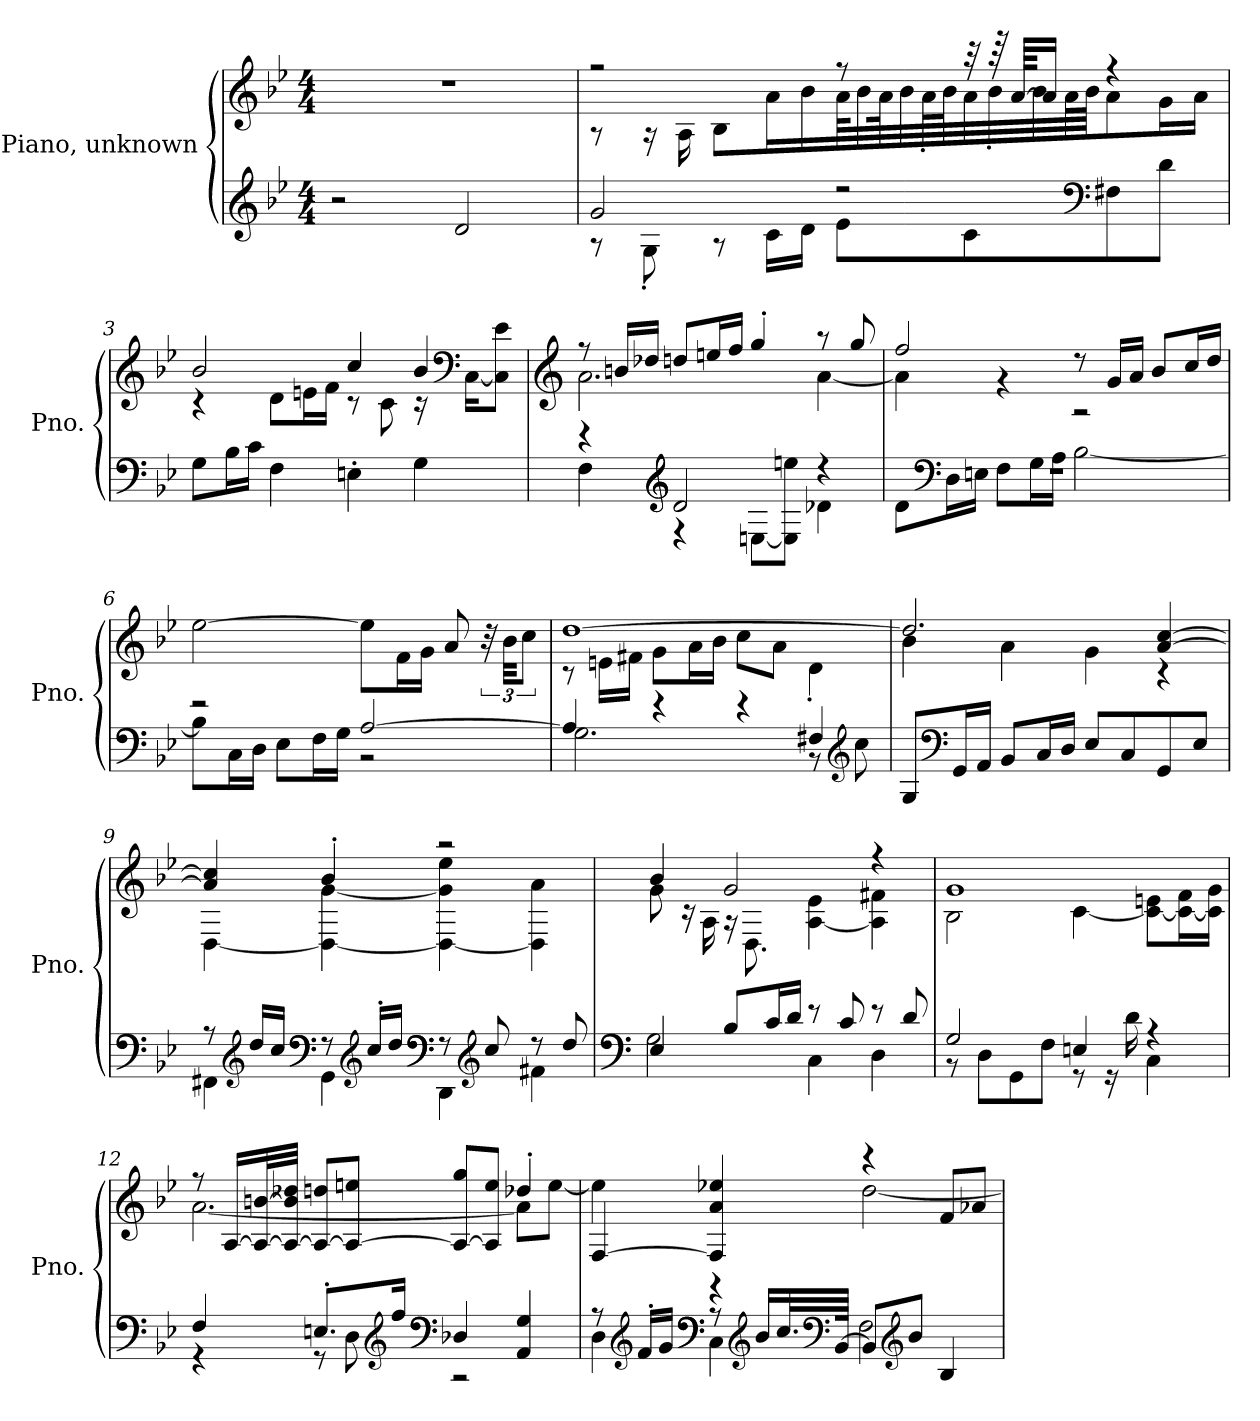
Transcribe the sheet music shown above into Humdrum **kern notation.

**kern	**kern
*part1	*part1
*staff2	*staff1
*I"Piano, unknown	*
*I'Pno.	*
*clefG2	*clefG2
*k[b-e-]	*k[b-e-]
*M4/4	*M4/4
*MM72	*MM72
=1	=1
2r	1r
2d/	.
=2	=2
*^	*^
2g/	8r	2r	8r
.	8G'\	.	16r
.	.	.	16A\
.	8r	.	8B-\L
.	16c\LL	.	16a\L
.	16d\JJ	.	16b-\
2r	8e-\L	8r	64a\KL
.	.	.	32b-\
.	.	.	64a\K
.	.	.	32b-\
.	.	.	64a'\L
.	.	.	64b-\J
.	8c\	32r	32a\
.	.	64r	32b-'\
.	.	[64a/KKLL	.
.	.	16a/JJ]	32b-\
.	.	.	64a\L
.	.	.	64b-\JJJ
*clefF4	*	*	*
.	8F#X\	4r	8a\
.	8d\J	.	16g\L
.	.	.	16a\JJ
*v	*v	*	*
=3	=3	=3
8G\L	2b-/	4r
16B-\L	.	.
16c\JJ	.	.
4F\	.	8d\L
.	.	16en\L
.	.	16f\JJ
4En'\	4cc/	8r
.	.	8c\
4G\	4b-/	16r
*	*clefF4	*
.	.	[16C\KL
.	.	8C\] 8e\J
!!LO:LB:g=z	!!
=4	=4	=4
*	*clefG2	*
*^	*	*
4r	4F\	8r	2.a\
.	.	16bn/LL	.
.	.	16dd-X/JJ	.
*clefG2	*	*	*
2d/	4r	8ddn/L	.
.	.	16een/L	.
.	.	16ff/JJ	.
.	[8En\L	4gg'/	.
.	8E\] 8een\J	.	.
4r	4d-X\	8r	[4a\
.	.	8gg/	.
=5	=5	=5	=5
1r	8d\L	2ff/	4a\]
*clefF4	*	*	*
.	16D\L	.	.
.	16En\JJ	.	.
.	8F\L	.	4r
.	16G\L	.	.
.	16A\JJ	.	.
.	[2B-\	8r	2r
.	.	16g/LL	.
.	.	16a/JJ	.
.	.	8b-/L	.
.	.	16cc/L	.
.	.	16dd/JJ	.
*	*	*v	*v
=6	=6	=6
2r	8B-\L]	[2ee-\
.	16C\L	.
.	16D\JJ	.
.	8E-\L	.
.	16F\L	.
.	16G\JJ	.
[2A/	2r	8ee-\L]
.	.	16f\L
.	.	16g\JJ
.	.	8a/
.	.	48r
.	.	48b-\KKL
.	.	12cc\J
!!LO:LB:g=z
=7	=7	=7
*	*	*^
4A/]	2.G\	[1dd	8r
.	.	.	16en\LL
.	.	.	16f#X\JJ
4r	.	.	8g\L
.	.	.	16a\L
.	.	.	16b-\JJ
4r	.	.	8cc\L
.	.	.	8a\J
4F#X/	8r	.	4d'\
*clefG2	*	*	*
.	8cc\	.	.
*v	*v	*	*
=8	=8	=8
8G/L	2.dd/]	4b-\
*clefF4	*	*
16GG/L	.	.
16AA/JJ	.	.
8BB-/L	.	4a\
16C/L	.	.
16D/JJ	.	.
8E-/L	.	4g\
8C/	.	.
8GG/	[4a/ [4cc/	4r
8E-/J	.	.
!!LO:LB:g=z	!!
=9	=9	=9
*^	*	*
8r	4FF#X\	4a/] 4cc/]	[4D\
*clefG2	*	*	*
16dd/LL	.	.	.
16cc/JJ	.	.	.
*clefF4	*	*	*
8r	4GG\	4b-'/	4D\_ [4g\
*clefG2	*	*	*
16cc'/LL	.	.	.
16dd/JJ	.	.	.
*clefF4	*	*	*
8r	4DD\	2r	4D\_ 4g\] 4ee-\
*clefG2	*	*	*
8cc/	.	.	.
8r	4f#X\	.	4D\] 4a\
8dd/	.	.	.
=10	=10	=10	=10
*clefF4	*	*	*
4E-/	2G\	4b-/	8g\
.	.	.	16r
.	.	.	16A\
8B-/L	.	2g/	16r
.	.	.	8.D\
16c/L	.	.	.
16d/JJ	.	.	.
8r	4C\	.	[4A\ 4e-\
8c/	.	.	.
8r	4D\	4r	4A\] 4f#X\
8d/	.	.	.
!!LO:LB:g=z	!!
=11	=11	=11	=11
2G/	8r	1g	2B-\
.	8D\L	.	.
.	8GG\	.	.
.	8F\J	.	.
4En/	8r	.	[4c\
.	16r	.	.
.	16d\	.	.
4r	4C\	.	8c\_ 8en\L
.	.	.	16c\_ 16f\L
.	.	.	16c\] 16g\JJ
=12	=12	=12	=12
4F/	4r	8r	[2.a\
.	.	[16A/LL	.
.	.	32A/_ [32bn/L	.
.	.	32A/_ 32b/] 32dd-X/JJJ	.
8.En'/L	8r	8A/_ 8ddn/L	.
.	8D\	8A/_ 8een/J	.
*clefG2	*	*	*
16ff/Jk	.	.	.
*clefF4	*	*	*
4D-X/	2r	8A/_ 8gg/L	.
.	.	8A/] 8ee/J	.
4AA/ 4G/	.	4dd-X'/	8a\L]
.	.	.	[8ee\J
!!LO:LB:g=z	!!
=13	=13	=13	=13
8r	4D\	[4F/	4ee\]
*clefG2	*	*	*
16f'/LL	.	.	.
16g/JJ	.	.	.
*clefF4	*	*	*
8r	4C\	4F/] 4a/ 4ee-X/	4r
*clefG2	*	*	*
16b-/LL	.	.	.
32.cc/L	.	.	.
*clefF4	*	*	*
[64BB-/JJJk	.	.	.
8BB-/L]	2F\	4r	[2dd\
*clefG2	*	*	*
8b-/J	.	.	.
4B-/	.	8f/L	.
.	.	8a-X/J	.
*v	*v	*	*
*	*v	*v
=	=
*-	*-
